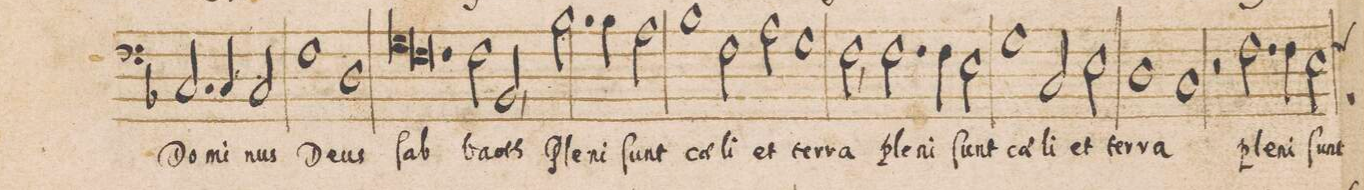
**kern	**text
*I"BASVS	*
*clefF4	*
*k[b-]	*
*met(C|)	*
*M2/1	*
2.C/	Do-
4C/	-mi-
2C/	-nus
=15-	=15-
1F	De-
1D	-us
=16-	=16-
*lig	*
1G	ſab-
1.F	.
*Xlig	*
=17-	=17-
2F\	ba-
2BB-,/	-oth
[y2B-\	Ple-
=18-	=18-
4B-\]	.
4B-\	-ni
2A\	ſunt
1B-	cae-
=19-	=19-
2F\	-li
2A\	et
1G	ter-
=20-	=20-
2F,\	-ra
2.F\	ple-
4F\	-ni
2E\	ſunt
=21-	=21-
1G	cae-
2C/	-li
2E\	et
=22-	=22-
1D	ter-
1C	-ra
=23-	=23-
2r	.
2.F\	ple-
4F\	-ni
2E\	ſunt
*custos:F	*
=24-	=24-
*-	*-
